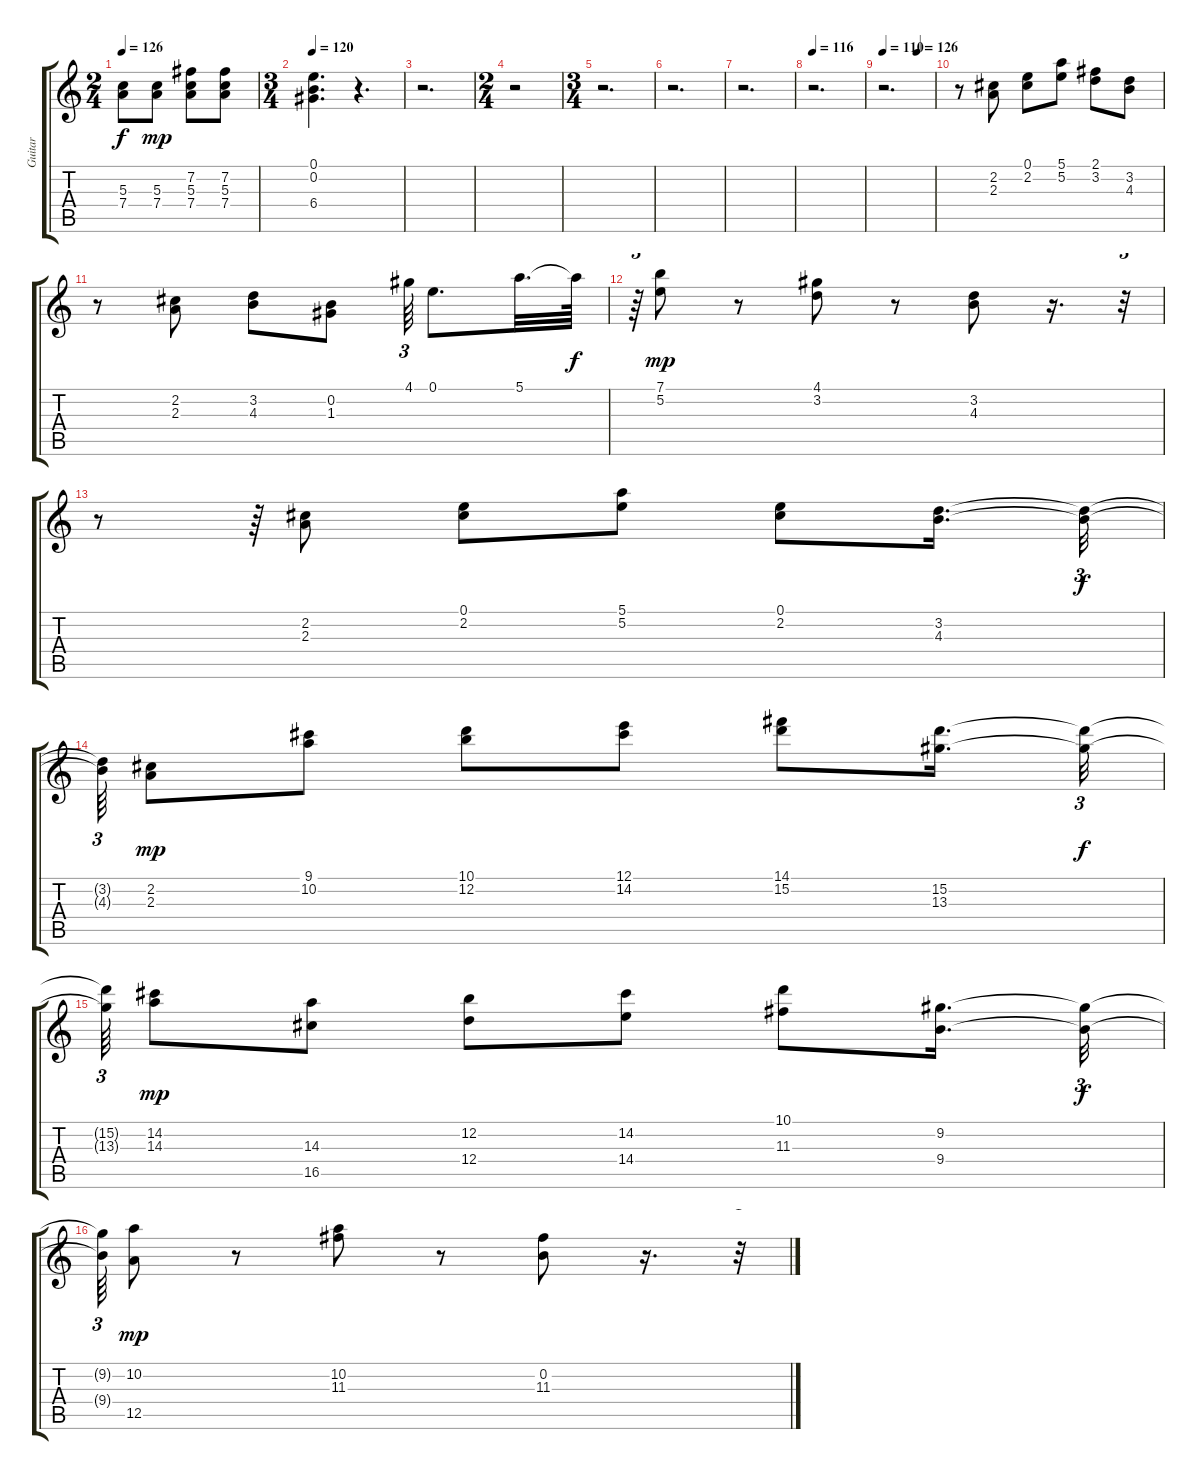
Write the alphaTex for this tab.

\track ("Guitar" "Guitar") {instrument acousticguitarnylon}
\staff {score tabs}
\tuning (E4 B3 G3 D3 A2 E2) {hide}
\ts (2 4)
\tempo 126
\clef g2
\ks c
(5.3 7.4).8{dy f} (5.3 7.4).8{dy mp} (7.2 5.3 7.4).8 (7.2 5.3 7.4).8 |
\ts (3 4)
\tempo 120
(0.1 0.2 6.4).4{d} r.4{d} |
r.2{d} |
\ts (2 4)
r.2 |
\ts (3 4)
r.2{d} |
r.2{d} |
r.2{d} |
\tempo 116
r.2{d} |
\tempo 110
\tempo (126 0.6666666666666666)
r.2{d} |
r.8 (2.2 2.3).8 (0.1 2.2).8 (5.1 5.2).8 (2.1 3.2).8 (3.2 4.3).8 |
r.8 (2.2 2.3).8 (3.2 4.3).8 (0.2 1.3).8 4.1.64{tu (3 2)} 0.1.8{d} 5.1.32{d} 5.1{t}.64{dy f} |
r.64{tu (3 2)} (7.1 5.2).8{dy mp} r.8 (4.1 3.2).8 r.8 (3.2 4.3).8 r.16{d} r.32{tu (3 2)} |
r.8 r.64{tu (3 2)} (2.2 2.3).8 (0.1 2.2).8 (5.1 5.2).8 (0.1 2.2).8 (3.2 4.3).16{d} (3.2{t} 4.3{t}).32{tu (3 2) dy f} |
(3.2{t} 4.3{t}).64{tu (3 2)} (2.2 2.3).8{dy mp} (9.1 10.2).8 (10.1 12.2).8 (12.1 14.2).8 (14.1 15.2).8 (15.2 13.3).16{d} (15.2{t} 13.3{t}).32{tu (3 2) dy f} |
(15.2{t} 13.3{t}).64{tu (3 2)} (14.2 14.3).8{dy mp} (14.3 16.5).8 (12.2 12.4).8 (14.2 14.4).8 (10.1 11.3).8 (9.2 9.4).16{d} (9.2{t} 9.4{t}).32{tu (3 2) dy f} |
(9.2{t} 9.4{t}).64{tu (3 2)} (10.2 12.5).8{dy mp} r.8 (10.2 11.3).8 r.8 (0.2 11.3).8 r.16{d} r.32{tu (3 2)}
